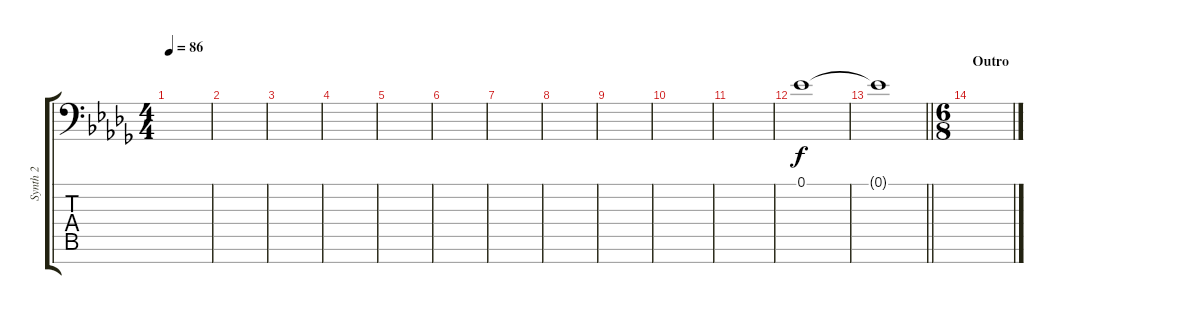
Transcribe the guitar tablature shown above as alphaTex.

\track ("Synth 2" "Synth 2") {instrument fx4atmosphere}
\staff {score tabs}
\tuning (Eb4 Bb3 Gb3 Db3 Ab2 Eb2 Ab1) {hide}
\ts (4 4)
\tempo 86
\clef f4
\ks bbminor
|
|
|
|
|
|
|
|
|
|
|
0.1.1{volume 13 instrument applause} |
\barLineRight lightlight
0.1{t}.1{volume 0} |
\ts (6 8)
\section ("" "Outro")
